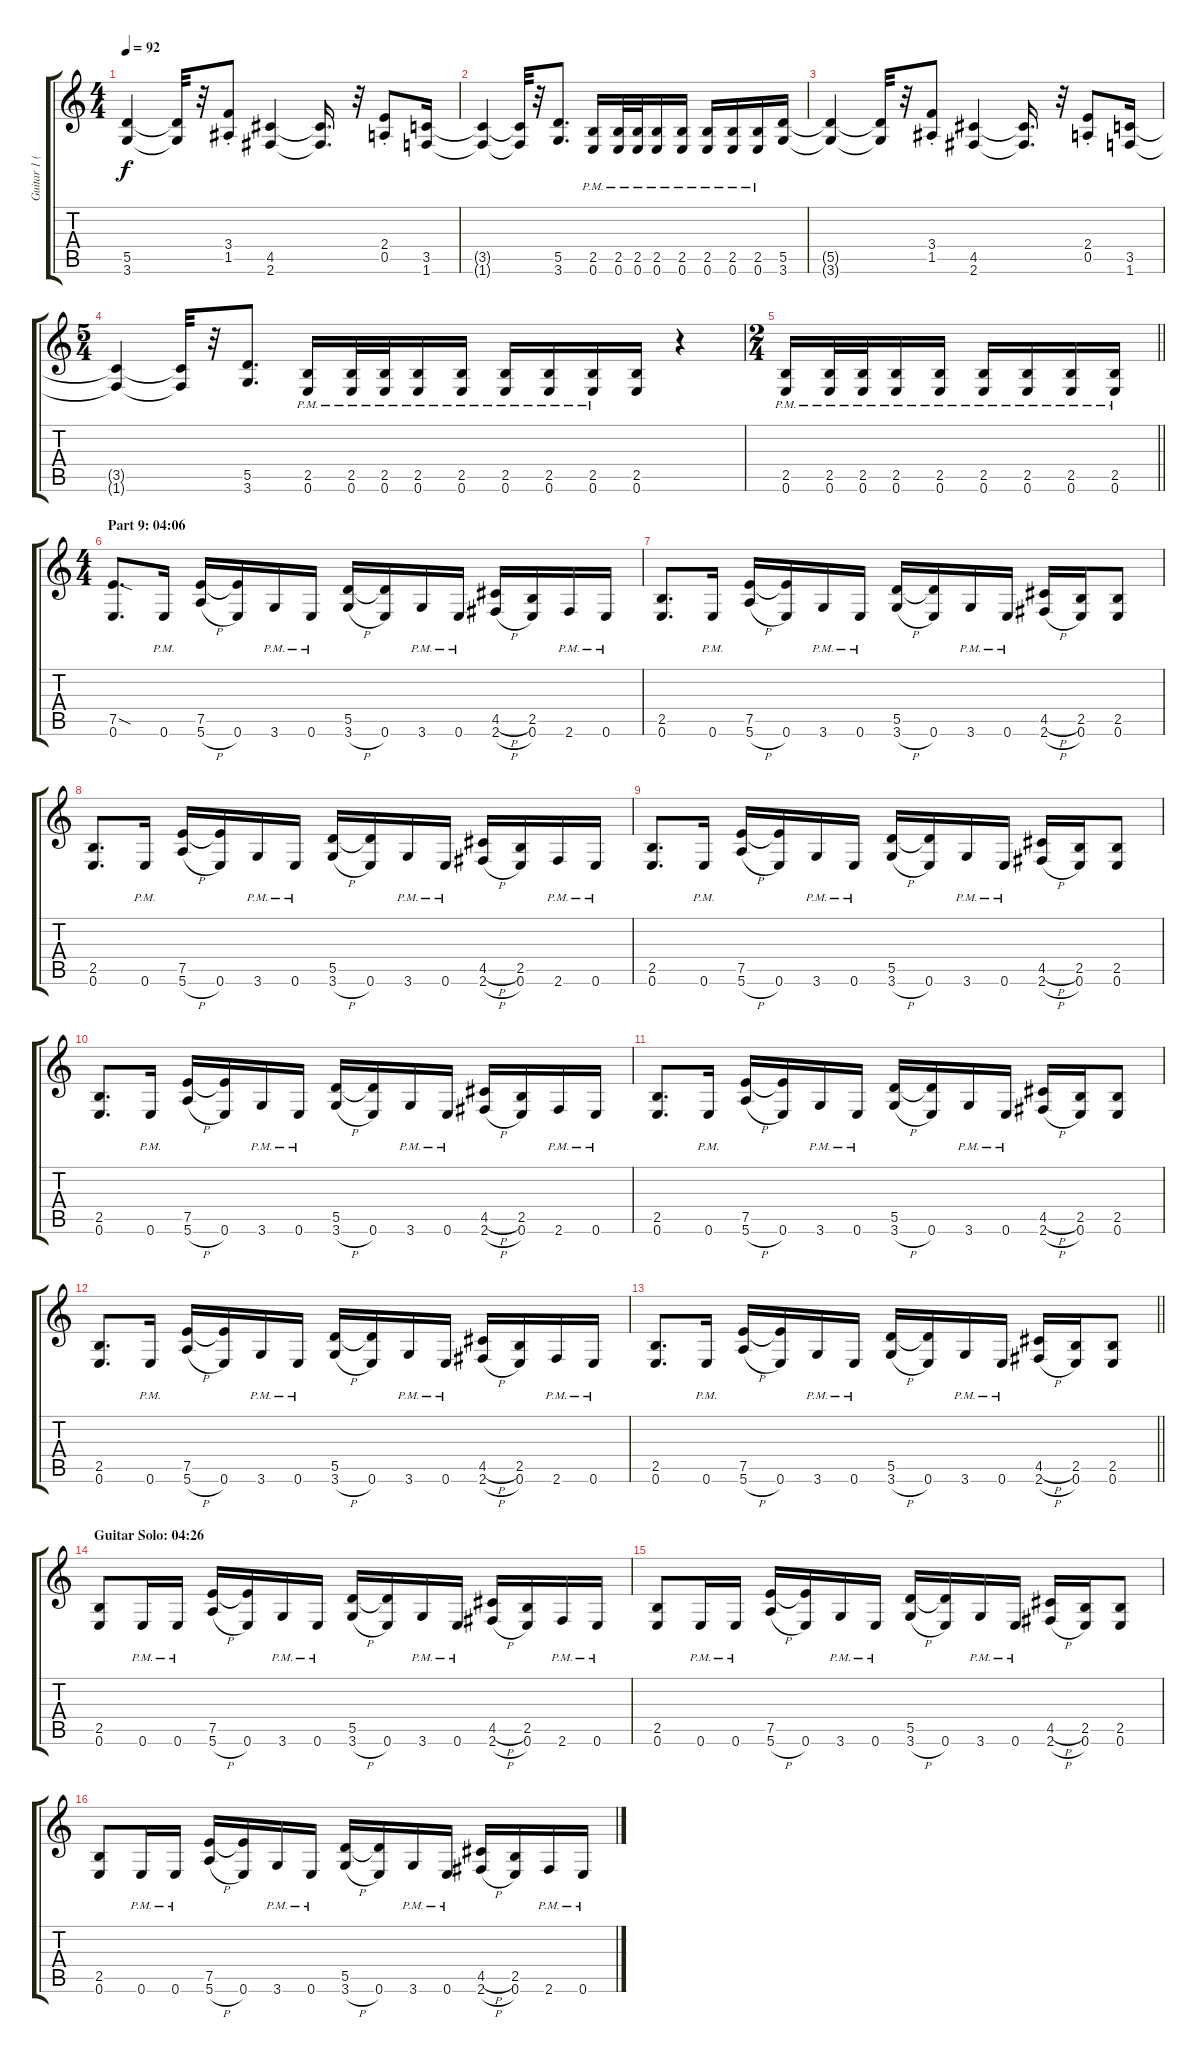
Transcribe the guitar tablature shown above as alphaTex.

\track ("Guitar 1 (Distortion)" "Guitar 1 (") {instrument distortionguitar}
\staff {score tabs}
\tuning (E4 B3 G3 D3 A2 E2) {hide}
\ts (4 4)
\tempo 92
\clef g2
\ks c
(5.5{t} 3.6{t}).4{dy f} (5.5{t} 3.6{t}).32 r.32 (3.4{st} 1.5{st}).8 (4.5 2.6).4 (4.5{t} 2.6{t}).16{d} r.32 (2.4{st} 0.5{st}).8 (3.5 1.6).16 |
(3.5{t} 1.6{t}).4 (3.5{t} 1.6{t}).32 r.32 (5.5 3.6).8{d} (2.5{pm} 0.6{pm}).16 (2.5{pm} 0.6{pm}).32 (2.5{pm} 0.6{pm}).32 (2.5{pm} 0.6{pm}).16 (2.5{pm} 0.6{pm}).16 (2.5{pm} 0.6{pm}).16 (2.5{pm} 0.6{pm}).16 (2.5{pm} 0.6{pm}).16 (5.5 3.6).16 |
(5.5{t} 3.6{t}).4 (5.5{t} 3.6{t}).32 r.32 (3.4{st} 1.5{st}).8 (4.5 2.6).4 (4.5{t} 2.6{t}).16{d} r.32 (2.4{st} 0.5{st}).8 (3.5 1.6).16 |
\ts (5 4)
(3.5{t} 1.6{t}).4 (3.5{t} 1.6{t}).32 r.32 (5.5 3.6).8{d} (2.5{pm} 0.6{pm}).16 (2.5{pm} 0.6{pm}).32 (2.5{pm} 0.6{pm}).32 (2.5{pm} 0.6{pm}).16 (2.5{pm} 0.6{pm}).16 (2.5{pm} 0.6{pm}).16 (2.5{pm} 0.6{pm}).16 (2.5{pm} 0.6{pm}).16 (2.5 0.6).16 r.4 |
\ts (2 4)
\barLineRight lightlight
(2.5{pm} 0.6{pm}).16 (2.5{pm} 0.6{pm}).32 (2.5{pm} 0.6{pm}).32 (2.5{pm} 0.6{pm}).16 (2.5{pm} 0.6{pm}).16 (2.5{pm} 0.6{pm}).16 (2.5{pm} 0.6{pm}).16 (2.5{pm} 0.6{pm}).16 (2.5{pm} 0.6{pm}).16 |
\ts (4 4)
\section ("" "Part 9: 04:06")
(7.5{sod} 0.6).8{d} 0.6{pm}.16 (7.5 5.6{h}).16 (7.5{t} 0.6).16 3.6{pm}.16 0.6{pm}.16 (5.5 3.6{h}).16 (5.5{t} 0.6).16 3.6{pm}.16 0.6{pm}.16 (4.5{h} 2.6{h}).16 (2.5 0.6).16 2.6{pm}.16 0.6{pm}.16 |
(2.5 0.6).8{d} 0.6{pm}.16 (7.5 5.6{h}).16 (7.5{t} 0.6).16 3.6{pm}.16 0.6{pm}.16 (5.5 3.6{h}).16 (5.5{t} 0.6).16 3.6{pm}.16 0.6{pm}.16 (4.5{h} 2.6{h}).16 (2.5 0.6).16 (2.5 0.6).8 |
(2.5 0.6).8{d} 0.6{pm}.16 (7.5 5.6{h}).16 (7.5{t} 0.6).16 3.6{pm}.16 0.6{pm}.16 (5.5 3.6{h}).16 (5.5{t} 0.6).16 3.6{pm}.16 0.6{pm}.16 (4.5{h} 2.6{h}).16 (2.5 0.6).16 2.6{pm}.16 0.6{pm}.16 |
(2.5 0.6).8{d} 0.6{pm}.16 (7.5 5.6{h}).16 (7.5{t} 0.6).16 3.6{pm}.16 0.6{pm}.16 (5.5 3.6{h}).16 (5.5{t} 0.6).16 3.6{pm}.16 0.6{pm}.16 (4.5{h} 2.6{h}).16 (2.5 0.6).16 (2.5 0.6).8 |
(2.5 0.6).8{d} 0.6{pm}.16 (7.5 5.6{h}).16 (7.5{t} 0.6).16 3.6{pm}.16 0.6{pm}.16 (5.5 3.6{h}).16 (5.5{t} 0.6).16 3.6{pm}.16 0.6{pm}.16 (4.5{h} 2.6{h}).16 (2.5 0.6).16 2.6{pm}.16 0.6{pm}.16 |
(2.5 0.6).8{d} 0.6{pm}.16 (7.5 5.6{h}).16 (7.5{t} 0.6).16 3.6{pm}.16 0.6{pm}.16 (5.5 3.6{h}).16 (5.5{t} 0.6).16 3.6{pm}.16 0.6{pm}.16 (4.5{h} 2.6{h}).16 (2.5 0.6).16 (2.5 0.6).8 |
(2.5 0.6).8{d} 0.6{pm}.16 (7.5 5.6{h}).16 (7.5{t} 0.6).16 3.6{pm}.16 0.6{pm}.16 (5.5 3.6{h}).16 (5.5{t} 0.6).16 3.6{pm}.16 0.6{pm}.16 (4.5{h} 2.6{h}).16 (2.5 0.6).16 2.6{pm}.16 0.6{pm}.16 |
\barLineRight lightlight
(2.5 0.6).8{d} 0.6{pm}.16 (7.5 5.6{h}).16 (7.5{t} 0.6).16 3.6{pm}.16 0.6{pm}.16 (5.5 3.6{h}).16 (5.5{t} 0.6).16 3.6{pm}.16 0.6{pm}.16 (4.5{h} 2.6{h}).16 (2.5 0.6).16 (2.5 0.6).8 |
\section ("" "Guitar Solo: 04:26")
(2.5 0.6).8 0.6{pm}.16 0.6{pm}.16 (7.5 5.6{h}).16 (7.5{t} 0.6).16 3.6{pm}.16 0.6{pm}.16 (5.5 3.6{h}).16 (5.5{t} 0.6).16 3.6{pm}.16 0.6{pm}.16 (4.5{h} 2.6{h}).16 (2.5 0.6).16 2.6{pm}.16 0.6{pm}.16 |
(2.5 0.6).8 0.6{pm}.16 0.6{pm}.16 (7.5 5.6{h}).16 (7.5{t} 0.6).16 3.6{pm}.16 0.6{pm}.16 (5.5 3.6{h}).16 (5.5{t} 0.6).16 3.6{pm}.16 0.6{pm}.16 (4.5{h} 2.6{h}).16 (2.5 0.6).16 (2.5 0.6).8 |
(2.5 0.6).8 0.6{pm}.16 0.6{pm}.16 (7.5 5.6{h}).16 (7.5{t} 0.6).16 3.6{pm}.16 0.6{pm}.16 (5.5 3.6{h}).16 (5.5{t} 0.6).16 3.6{pm}.16 0.6{pm}.16 (4.5{h} 2.6{h}).16 (2.5 0.6).16 2.6{pm}.16 0.6{pm}.16
